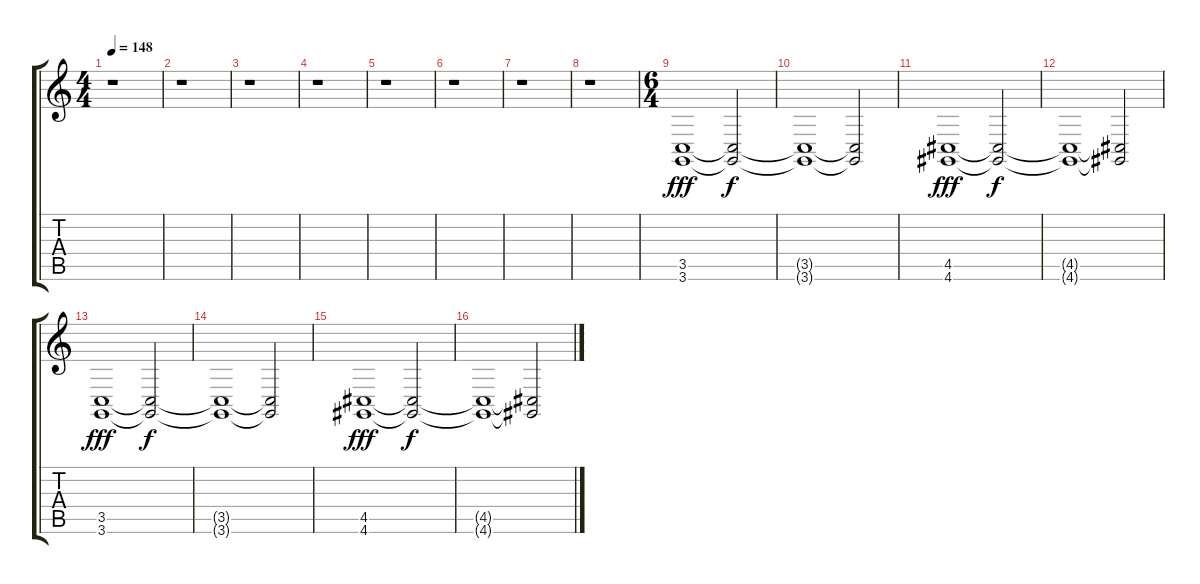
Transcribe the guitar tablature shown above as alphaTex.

\track "" {instrument synthvoice}
\staff {score tabs}
\tuning (E4 B3 G3 D3 A2 E2) {hide}
\ts (4 4)
\tempo 148
\clef g2
\ks c
r.1{dy fff} |
r.1 |
r.1 |
r.1 |
r.1 |
r.1 |
r.1 |
r.1 |
\ts (6 4)
(3.5 3.6).1 (3.5{t} 3.6{t}).2{dy f} |
(3.5{t} 3.6{t}).1 (3.5{t} 3.6{t}).2 |
(4.5 4.6).1{dy fff} (4.5{t} 4.6{t}).2{dy f} |
(4.5{t} 4.6{t}).1 (4.5{t} 4.6{t}).2 |
(3.5 3.6).1{dy fff} (3.5{t} 3.6{t}).2{dy f} |
(3.5{t} 3.6{t}).1 (3.5{t} 3.6{t}).2 |
(4.5 4.6).1{dy fff} (4.5{t} 4.6{t}).2{dy f} |
(4.5{t} 4.6{t}).1 (4.5{t} 4.6{t}).2
